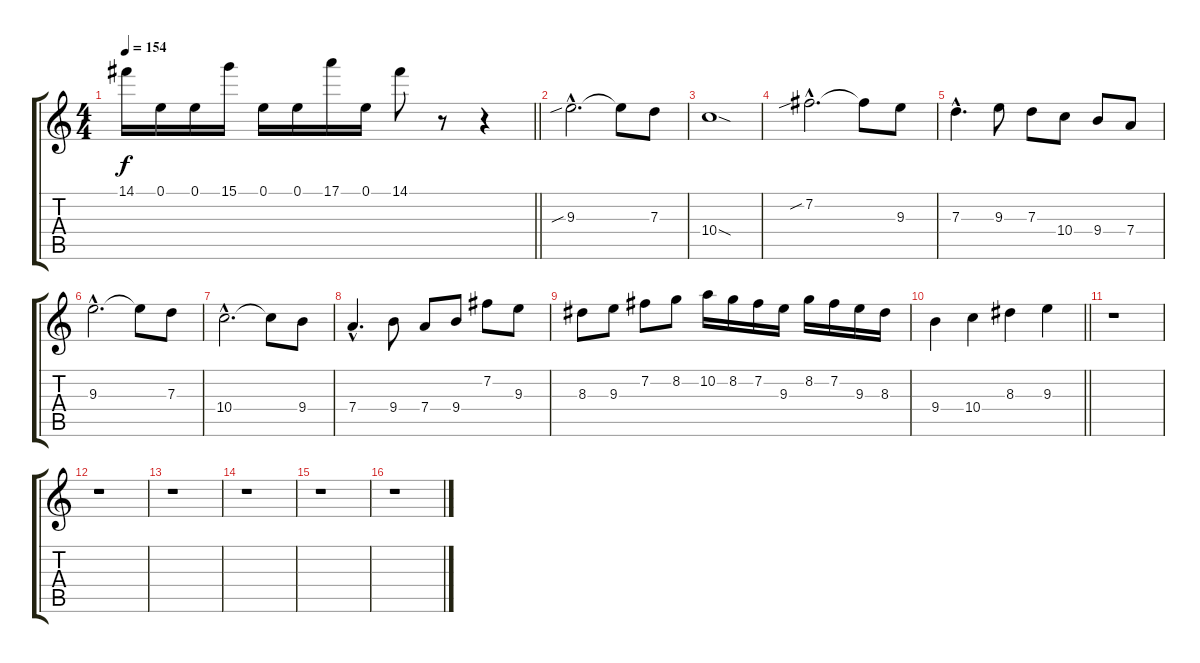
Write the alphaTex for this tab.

\track "" {instrument distortionguitar}
\staff {score tabs}
\tuning (E4 B3 G3 D3 A2 E2) {hide}
\ts (4 4)
\tempo 154
\clef g2
\barLineRight lightlight
\ks c
14.1.16{dy f} 0.1.16 0.1.16 15.1.16 0.1.16 0.1.16 17.1.16 0.1.16 14.1.8 r.8 r.4 |
9.3{sib hac}.2{d} 9.3{t}.8 7.3.8 |
10.4{sod}.1 |
7.2{sib hac}.2{d} 7.2{t}.8 9.3.8 |
7.3{hac}.4{d} 9.3.8 7.3.8 10.4.8 9.4.8 7.4.8 |
9.3{hac}.2{d} 9.3{t}.8 7.3.8 |
10.4{hac}.2{d} 10.4{t}.8 9.4.8 |
7.4{hac}.4{d} 9.4.8 7.4.8 9.4.8 7.2.8 9.3.8 |
8.3.8 9.3.8 7.2.8 8.2.8 10.2.16 8.2.16 7.2.16 9.3.16 8.2.16 7.2.16 9.3.16 8.3.16 |
\barLineRight lightlight
9.4.4 10.4.4 8.3.4 9.3.4 |
r.1 |
r.1 |
r.1 |
r.1 |
r.1 |
r.1
